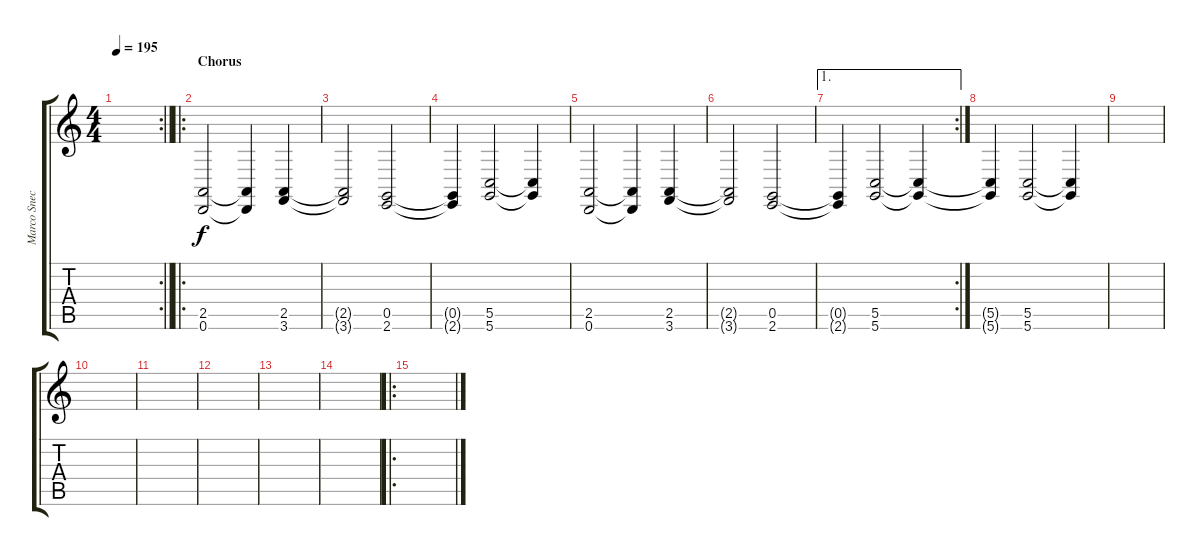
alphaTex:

\track ("Marco Sneck Choir Aahs" "Marco Snec") {instrument choiraahs}
\staff {score tabs}
\tuning (D4 A3 F3 C3 G2 D2) {hide}
\rc 2
\ts (4 4)
\tempo 195
\clef g2
\barLineRight lightlight
\ks c
|
\ro
\section ("" "Chorus")
(2.5 0.6).2 (2.5{t} 0.6{t}).4 (2.5 3.6).4 |
(2.5{t} 3.6{t}).2 (0.5 2.6).2 |
(0.5{t} 2.6{t}).4 (5.5 5.6).2 (5.5{t} 5.6{t}).4 |
(2.5 0.6).2 (2.5{t} 0.6{t}).4 (2.5 3.6).4 |
(2.5{t} 3.6{t}).2 (0.5 2.6).2 |
\ae 1
\rc 2
(0.5{t} 2.6{t}).4 (5.5 5.6).2 (5.5{t} 5.6{t}).4 |
(5.5{t} 5.6{t}).4 (5.5 5.6).2 (5.5{t} 5.6{t}).4 |
|
|
|
|
|
|
\ro
